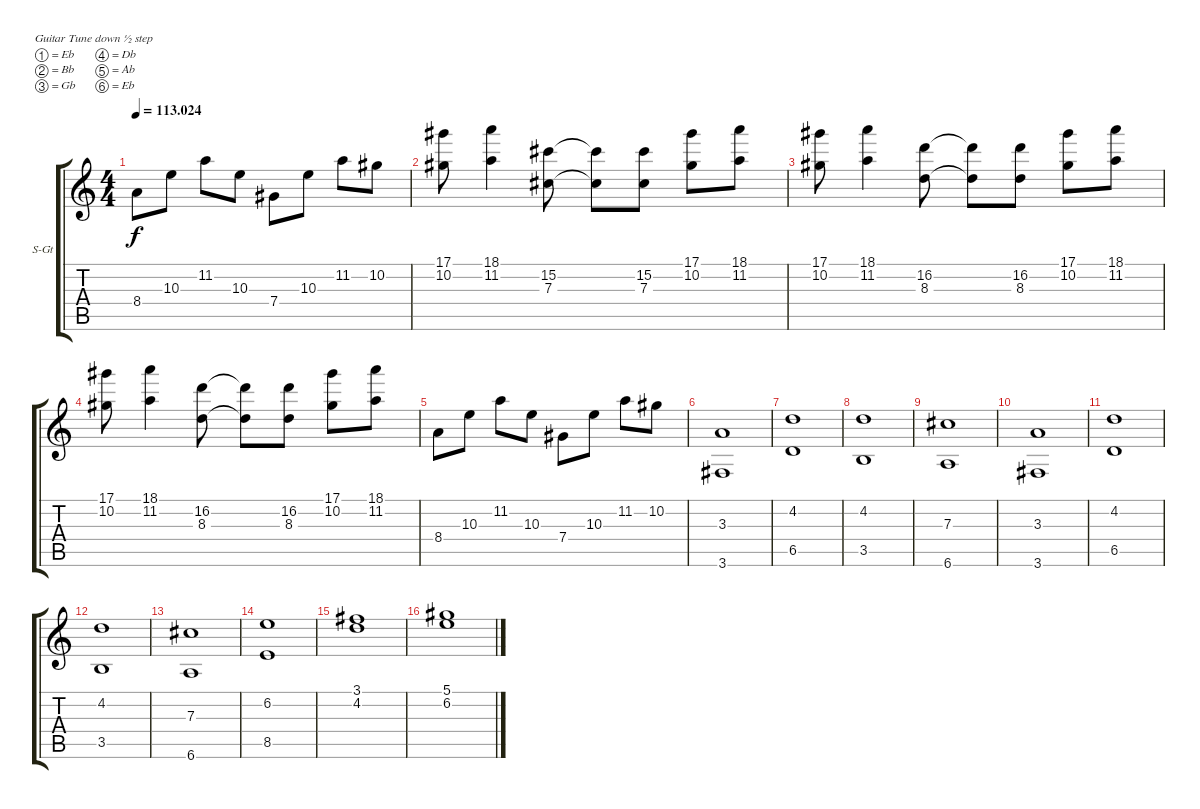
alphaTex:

\bracketExtendMode groupsimilarinstruments
\firstSystemTrackNameOrientation horizontal
\otherSystemsTrackNameOrientation horizontal
\track ("Клавишные (Иванов Д) 2" "S-Gt") {instrument stringensemble1}
\staff {score tabs}
\tuning (Eb4 Bb3 Gb3 Db3 Ab2 Eb2)
\displaytranspose 12
\ts (4 4)
\tempo
113.024
\accidentals auto
\clef g2
\ottava regular
\simile none
\ks c
8.4.8{dy f} 10.3.8 11.2.8 10.3.8 7.4.8 10.3.8 11.2.8 10.2.8 |
(17.1 10.2).8 (18.1 11.2).4 (15.2 7.3).8 (15.2{t} 7.3{t}).8 (15.2 7.3).8 (17.1 10.2).8 (18.1 11.2).8 |
(17.1 10.2).8 (18.1 11.2).4 (16.2 8.3).8 (16.2{t} 8.3{t}).8 (16.2 8.3).8 (17.1 10.2).8 (18.1 11.2).8 |
(17.1 10.2).8 (18.1 11.2).4 (16.2 8.3).8 (16.2{t} 8.3{t}).8 (16.2 8.3).8 (17.1 10.2).8 (18.1 11.2).8 |
8.4.8 10.3.8 11.2.8 10.3.8 7.4.8 10.3.8 11.2.8 10.2.8 |
(3.3 3.6).1 |
(4.2 6.5).1 |
(4.2 3.5).1 |
(7.3 6.6).1 |
(3.3 3.6).1 |
(4.2 6.5).1 |
(4.2 3.5).1 |
(7.3 6.6).1 |
(6.2 8.5).1 |
(3.1 4.2).1 |
(5.1 6.2).1
